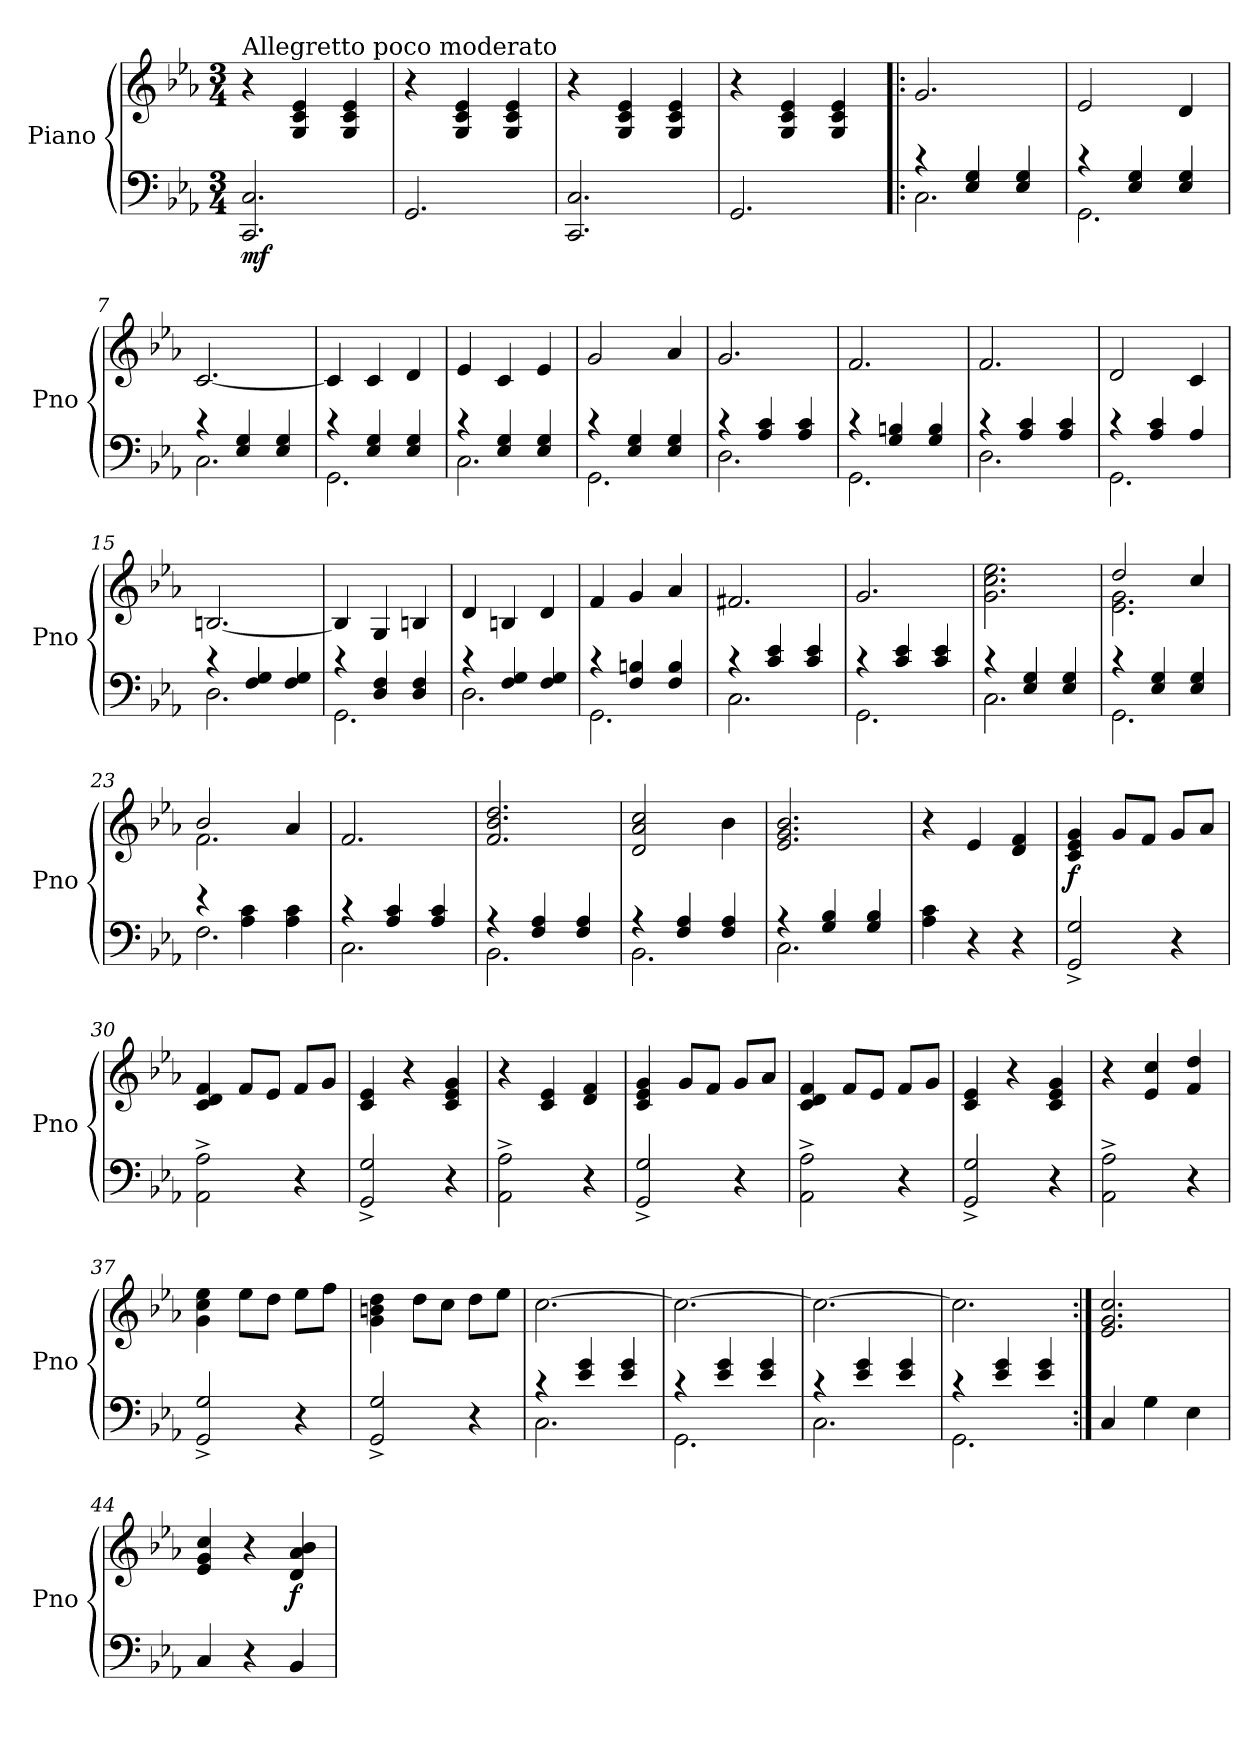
**kern	**kern	**dynam
*part1	*part1	*part1
*staff2	*staff1	*staff1/2
*I"Piano	*	*
*I'Pno	*	*
*clefF4	*clefG2	*
*k[b-e-a-]	*k[b-e-a-]	*
*E-:	*E-:	*
*M3/4	*M3/4	*
=1	=1	=1
!	!LO:TX:a:t=Allegretto poco moderato	!
!	!	!LO:DY:b=2
2.CC/ 2.C/	4r	mf
.	4G/ 4c/ 4e-/	.
.	4G/ 4c/ 4e-/	.
=2	=2	=2
2.GG/	4r	.
.	4G/ 4c/ 4e-/	.
.	4G/ 4c/ 4e-/	.
=3	=3	=3
2.CC/ 2.C/	4r	.
.	4G/ 4c/ 4e-/	.
.	4G/ 4c/ 4e-/	.
=4	=4	=4
2.GG/	4r	.
.	4G/ 4c/ 4e-/	.
.	4G/ 4c/ 4e-/	.
=5!|:	=5!|:	=5!|:
*^	*	*
2.C\	4rc	2.g/	.
.	4E-/ 4G/	.	.
.	4E-/ 4G/	.	.
=6	=6	=6	=6
2.GG\	4rc	2e-/	.
.	4E-/ 4G/	.	.
.	4E-/ 4G/	4d/	.
=7	=7	=7	=7
2.C\	4rc	[2.c/	.
.	4E-/ 4G/	.	.
.	4E-/ 4G/	.	.
=8	=8	=8	=8
2.GG\	4rc	4c/]	.
.	4E-/ 4G/	4c/	.
.	4E-/ 4G/	4d/	.
!!LO:LB:g=z
=9	=9	=9	=9
2.C\	4rc	4e-/	.
.	4E-/ 4G/	4c/	.
.	4E-/ 4G/	4e-/	.
=10	=10	=10	=10
2.GG\	4rc	2g/	.
.	4E-/ 4G/	.	.
.	4E-/ 4G/	4a-/	.
=11	=11	=11	=11
2.D\	4rc	2.g/	.
.	4A-/ 4c/	.	.
.	4A-/ 4c/	.	.
=12	=12	=12	=12
2.GG\	4rc	2.f/	.
.	4G/ 4Bn/	.	.
.	4G/ 4B/	.	.
=13	=13	=13	=13
2.D\	4rc	2.f/	.
.	4A-/ 4c/	.	.
.	4A-/ 4c/	.	.
=14	=14	=14	=14
2.GG\	4rc	2d/	.
.	4A-/ 4c/	.	.
.	4A-/	4c/	.
=15	=15	=15	=15
2.D\	4rc	[2.Bn/	.
.	4F/ 4G/	.	.
.	4F/ 4G/	.	.
=16	=16	=16	=16
2.GG\	4rc	4B/]	.
.	4D/ 4F/	4G/	.
.	4D/ 4F/	4Bn/	.
!!LO:LB:g=z
=17	=17	=17	=17
2.D\	4rc	4d/	.
.	4F/ 4G/	4Bn/	.
.	4F/ 4G/	4d/	.
=18	=18	=18	=18
2.GG\	4rc	4f/	.
.	4F/ 4Bn/	4g/	.
.	4F/ 4B/	4a-/	.
=19	=19	=19	=19
2.C\	4rc	2.f#X/	.
.	4c/ 4e-/	.	.
.	4c/ 4e-/	.	.
=20	=20	=20	=20
2.GG\	4rc	2.g/	.
.	4c/ 4e-/	.	.
.	4c/ 4e-/	.	.
=21	=21	=21	=21
2.C\	4rc	2.g\ 2.cc\ 2.ee-\	.
.	4E-/ 4G/	.	.
.	4E-/ 4G/	.	.
=22	=22	=22	=22
*	*	*^	*
2.GG\	4rc	2dd/	2.e-\ 2.g\	.
.	4E-/ 4G/	.	.	.
.	4E-/ 4G/	4cc/	.	.
=23	=23	=23	=23	=23
2.F\	4re	2b-/	2.f\	.
.	4A-\ 4c\	.	.	.
.	4A-\ 4c\	4a-/	.	.
*	*	*v	*v	*
=24	=24	=24	=24
2.C\	4rc	2.f/	.
.	4A-/ 4c/	.	.
.	4A-/ 4c/	.	.
!!LO:LB:g=z
=25	=25	=25	=25
2.BB-\	4rA	2.f/ 2.b-/ 2.dd/	.
.	4F/ 4A-/	.	.
.	4F/ 4A-/	.	.
=26	=26	=26	=26
2.BB-\	4rA	2d/ 2a-/ 2cc/	.
.	4F/ 4A-/	.	.
.	4F/ 4A-/	4b-\	.
=27	=27	=27	=27
2.C\	4rA	2.e-/ 2.g/ 2.b-/	.
.	4G/ 4B-/	.	.
.	4G/ 4B-/	.	.
=28	=28	=28	=28
*v	*v	*	*
4A-\ 4c\	4r	.
4r	4e-/	.
4r	4d/ 4f/	.
=29	=29	=29
!	!	!LO:DY:b
2GG/^ 2G/^	4c/ 4e-/ 4g/	f
.	8g/L	.
.	8f/J	.
4r	8g/L	.
.	8a-/J	.
=30	=30	=30
2AA-\^ 2A-\^	4c/ 4d/ 4f/	.
.	8f/L	.
.	8e-/J	.
4r	8f/L	.
.	8g/J	.
=31	=31	=31
2GG/^ 2G/^	4c/ 4e-/	.
.	4r	.
4r	4c/ 4e-/ 4g/	.
=32	=32	=32
2AA-\^ 2A-\^	4r	.
.	4c/ 4e-/	.
4r	4d/ 4f/	.
!!LO:PB:g=z
=33	=33	=33
2GG/^ 2G/^	4c/ 4e-/ 4g/	.
.	8g/L	.
.	8f/J	.
4r	8g/L	.
.	8a-/J	.
=34	=34	=34
2AA-\^ 2A-\^	4c/ 4d/ 4f/	.
.	8f/L	.
.	8e-/J	.
4r	8f/L	.
.	8g/J	.
=35	=35	=35
2GG/^ 2G/^	4c/ 4e-/	.
.	4r	.
4r	4c/ 4e-/ 4g/	.
=36	=36	=36
2AA-\^ 2A-\^	4r	.
.	4e-/ 4cc/	.
4r	4f/ 4dd/	.
=37	=37	=37
2GG/^ 2G/^	4g\ 4cc\ 4ee-\	.
.	8ee-\L	.
.	8dd\J	.
4r	8ee-\L	.
.	8ff\J	.
=38	=38	=38
2GG/^ 2G/^	4g\ 4bn\ 4dd\	.
.	8dd\L	.
.	8cc\J	.
4r	8dd\L	.
.	8ee-\J	.
=39	=39	=39
*^	*	*
2.C\	4rc	[2.cc\	.
.	4e-/ 4g/	.	.
.	4e-/ 4g/	.	.
!!LO:LB:g=z
=40	=40	=40	=40
2.GG\	4rc	2.cc\_	.
.	4e-/ 4g/	.	.
.	4e-/ 4g/	.	.
=41	=41	=41	=41
2.C\	4rc	2.cc\_	.
.	4e-/ 4g/	.	.
.	4e-/ 4g/	.	.
=42	=42	=42	=42
2.GG\	4rc	2.cc\]	.
.	4e-/ 4g/	.	.
.	4e-/ 4g/	.	.
*v	*v	*	*
=43:|!	=43:|!	=43:|!
4C/	2.e-/ 2.g/ 2.cc/	.
4G\	.	.
4E-\	.	.
=44	=44	=44
4C/	4e-/ 4g/ 4cc/	.
4r	4r	.
!	!	!LO:DY:b
4BB-/	4d/ 4a-/ 4b-/	f
=	=	=
*-	*-	*-
